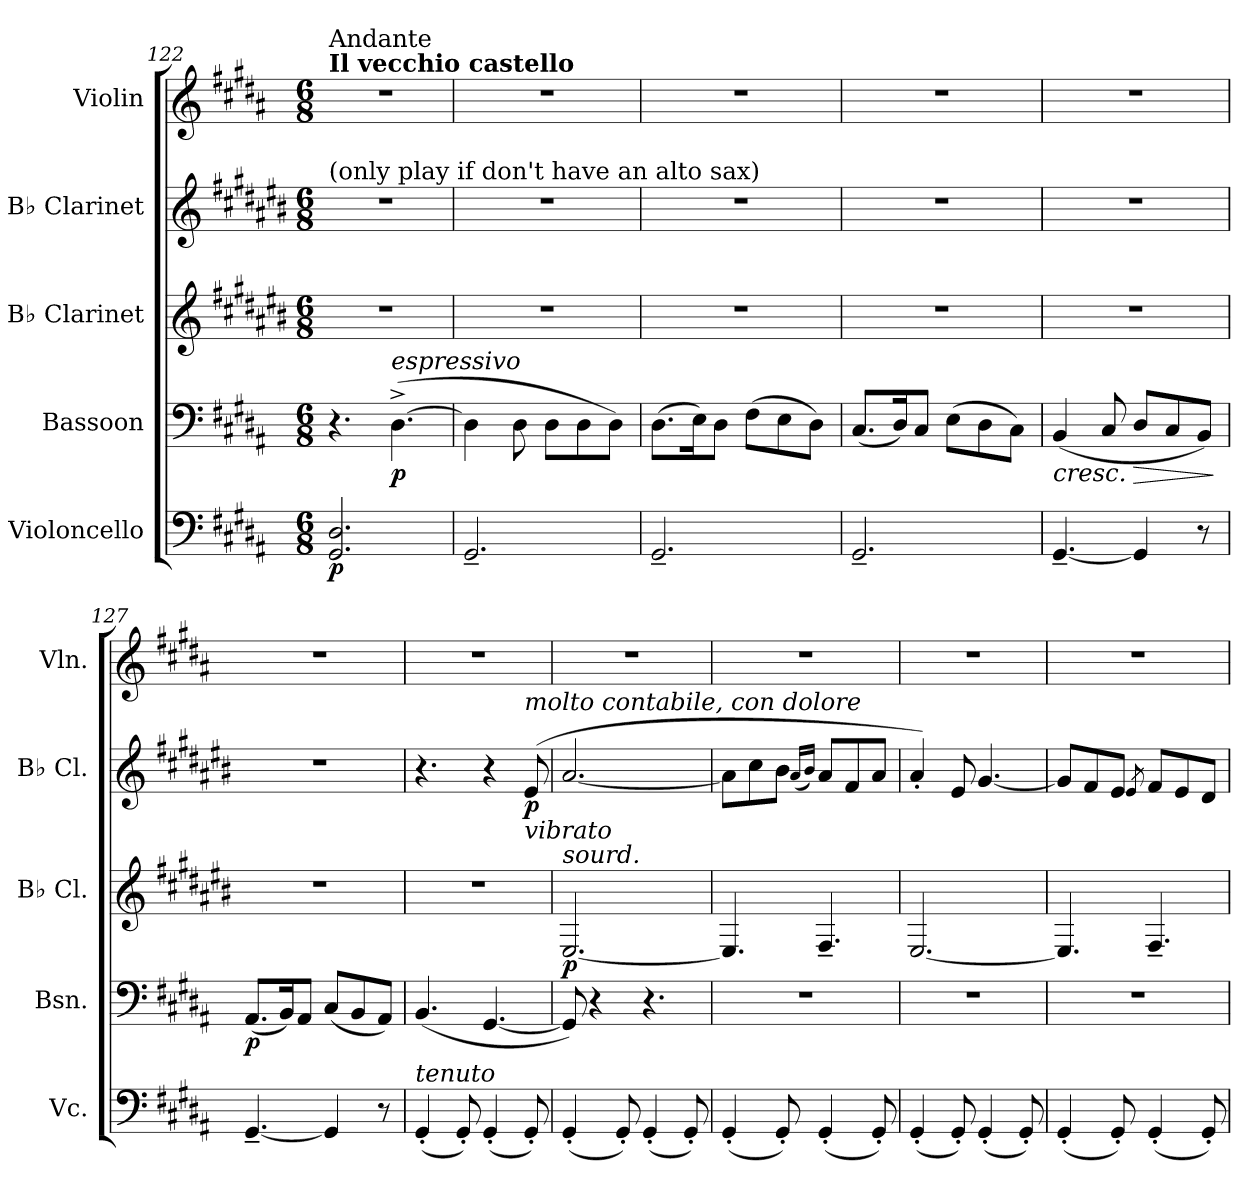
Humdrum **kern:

**kern	**dynam	**kern	**dynam	**kern	**dynam	**kern	**dynam	**kern
*part5	*part5	*part4	*part4	*part3	*part3	*part2	*part2	*part1
*staff5	*staff5	*staff4	*staff4	*staff3	*staff3	*staff2	*staff2	*staff1
*I"Violoncello	*	*I"Bassoon	*	*I"B♭ Clarinet	*	*I"B♭ Clarinet	*	*I"Violin
*I'Vc.	*	*I'Bsn.	*	*I'B♭ Cl.	*	*I'B♭ Cl.	*	*I'Vln.
*clefF4	*	*clefF4	*	*clefG2	*	*clefG2	*	*clefG2
*	*	*	*	*ITrd1c2	*	*ITrd1c2	*	*
*k[f#c#g#d#a#]	*	*k[f#c#g#d#a#]	*	*k[f#c#g#d#a#]	*	*k[f#c#g#d#a#]	*	*k[f#c#g#d#a#]
*M6/8	*	*M6/8	*	*M6/8	*	*M6/8	*	*M6/8
*MM75	*	*MM75	*	*MM75	*	*MM75	*	*MM75
=122	=122	=122	=122	=122	=122	=122	=122	=122
!	!	!	!	!	!	!	!	!LO:TX:a:B:t=Il vecchio castello
!	!	!	!	!	!	!	!	!LO:TX:a:t=Andante
!	!	!	!	!	!	!LO:TX:a:t=(only play if don't have an alto sax)	!	!
!	!LO:DY:b	!	!	!	!	!	!	!
2.GG#/ 2.D#/	p	4.r	.	2.r	.	2.r	.	2.r
!	!	!LO:TX:a:i:t=espressivo	!	!	!	!	!	!
!	!	!	!LO:DY:b	!	!	!	!	!
.	.	([4.D#^\	p	.	.	.	.	.
=123	=123	=123	=123	=123	=123	=123	=123	=123
2.GG#~/	.	4D#\]	.	2.r	.	2.r	.	2.r
.	.	8D#\	.	.	.	.	.	.
.	.	8D#\L	.	.	.	.	.	.
.	.	8D#\	.	.	.	.	.	.
.	.	8D#\J)	.	.	.	.	.	.
!!LO:PB:g=z
=124	=124	=124	=124	=124	=124	=124	=124	=124
2.GG#~/	.	(8.D#\L	.	2.r	.	2.r	.	2.r
.	.	16E\K)	.	.	.	.	.	.
.	.	8D#\J	.	.	.	.	.	.
.	.	(8F#\L	.	.	.	.	.	.
.	.	8E\	.	.	.	.	.	.
.	.	8D#\J)	.	.	.	.	.	.
=125	=125	=125	=125	=125	=125	=125	=125	=125
2.GG#~/	.	(8.C#/L	.	2.r	.	2.r	.	2.r
.	.	16D#/K)	.	.	.	.	.	.
.	.	8C#/J	.	.	.	.	.	.
.	.	(8E\L	.	.	.	.	.	.
.	.	8D#\	.	.	.	.	.	.
.	.	8C#\J)	.	.	.	.	.	.
=126	=126	=126	=126	=126	=126	=126	=126	=126
!	!	!	!LO:HP:b	!	!	!	!	!
[4.GG#~/	.	(4BB/	<	2.r	.	2.r	.	2.r
.	.	8C#/	.	.	.	.	.	.
!	!	!	!LO:HP:b	!	!	!	!	!
4GG#/]	.	8D#/L	>	.	.	.	.	.
.	.	8C#/	.	.	.	.	.	.
8r	.	8BB/J)	.	.	.	.	.	.
.	.	.	[ ]	.	.	.	.	.
=127	=127	=127	=127	=127	=127	=127	=127	=127
!	!	!	!LO:DY:b	!	!	!	!	!
[4.GG#~/	.	(8.AA#/L	p	2.r	.	2.r	.	2.r
.	.	16BB/K)	.	.	.	.	.	.
.	.	8AA#/J	.	.	.	.	.	.
4GG#/]	.	(8C#/L	.	.	.	.	.	.
.	.	8BB/	.	.	.	.	.	.
8r	.	8AA#/J)	.	.	.	.	.	.
=128	=128	=128	=128	=128	=128	=128	=128	=128
!LO:TX:a:i:t=tenuto	!	!	!	!	!	!	!	!
(4GG#'/	.	(4.BB/	.	2.r	.	4.r	.	2.r
8GG#'/)	.	.	.	.	.	.	.	.
(4GG#'/	.	[4.GG#/	.	.	.	4r	.	.
!	!	!	!	!	!	!LO:TX:a:i:t=molto contabile, con dolore	!	!
!	!	!	!	!	!	!LO:TX:b:i:t=vibrato	!	!
!	!	!	!	!	!	!	!LO:DY:b	!
8GG#'/)	.	.	.	.	.	(8d#/	p	.
=129	=129	=129	=129	=129	=129	=129	=129	=129
!	!	!	!	!LO:TX:a:i:t=sourd.	!	!	!	!
!	!	!	!	!	!LO:DY:b	!	!	!
(4GG#'/	.	8GG#/])	.	[2.D#/	p	[2.g#/	.	2.r
.	.	4r	.	.	.	.	.	.
8GG#'/)	.	.	.	.	.	.	.	.
(4GG#'/	.	4.r	.	.	.	.	.	.
8GG#'/)	.	.	.	.	.	.	.	.
!!LO:LB:g=z
=130	=130	=130	=130	=130	=130	=130	=130	=130
(4GG#'/	.	2.r	.	4.D#/]	.	8g#\L]	.	2.r
.	.	.	.	.	.	8b\	.	.
8GG#'/)	.	.	.	.	.	8a#\J	.	.
.	.	.	.	.	.	(16qg#/LL	.	.
.	.	.	.	.	.	16qa#/JJ)	.	.
(4GG#'/	.	.	.	4.E~/	.	8g#/L	.	.
.	.	.	.	.	.	8e/	.	.
8GG#'/)	.	.	.	.	.	8g#/J	.	.
=131	=131	=131	=131	=131	=131	=131	=131	=131
(4GG#'/	.	2.r	.	[2.D#/	.	4g#'/)	.	2.r
8GG#'/)	.	.	.	.	.	8d#/	.	.
(4GG#'/	.	.	.	.	.	[4.f#/	.	.
8GG#'/)	.	.	.	.	.	.	.	.
=132	=132	=132	=132	=132	=132	=132	=132	=132
(4GG#'/	.	2.r	.	4.D#/]	.	8f#/L]	.	2.r
.	.	.	.	.	.	8e/	.	.
8GG#'/)	.	.	.	.	.	8d#/J	.	.
.	.	.	.	.	.	8qd#/	.	.
(4GG#'/	.	.	.	4.E~/	.	8e/L	.	.
.	.	.	.	.	.	8d#/	.	.
8GG#'/)	.	.	.	.	.	8c#/J	.	.
=	=	=	=	=	=	=	=	=
*-	*-	*-	*-	*-	*-	*-	*-	*-
